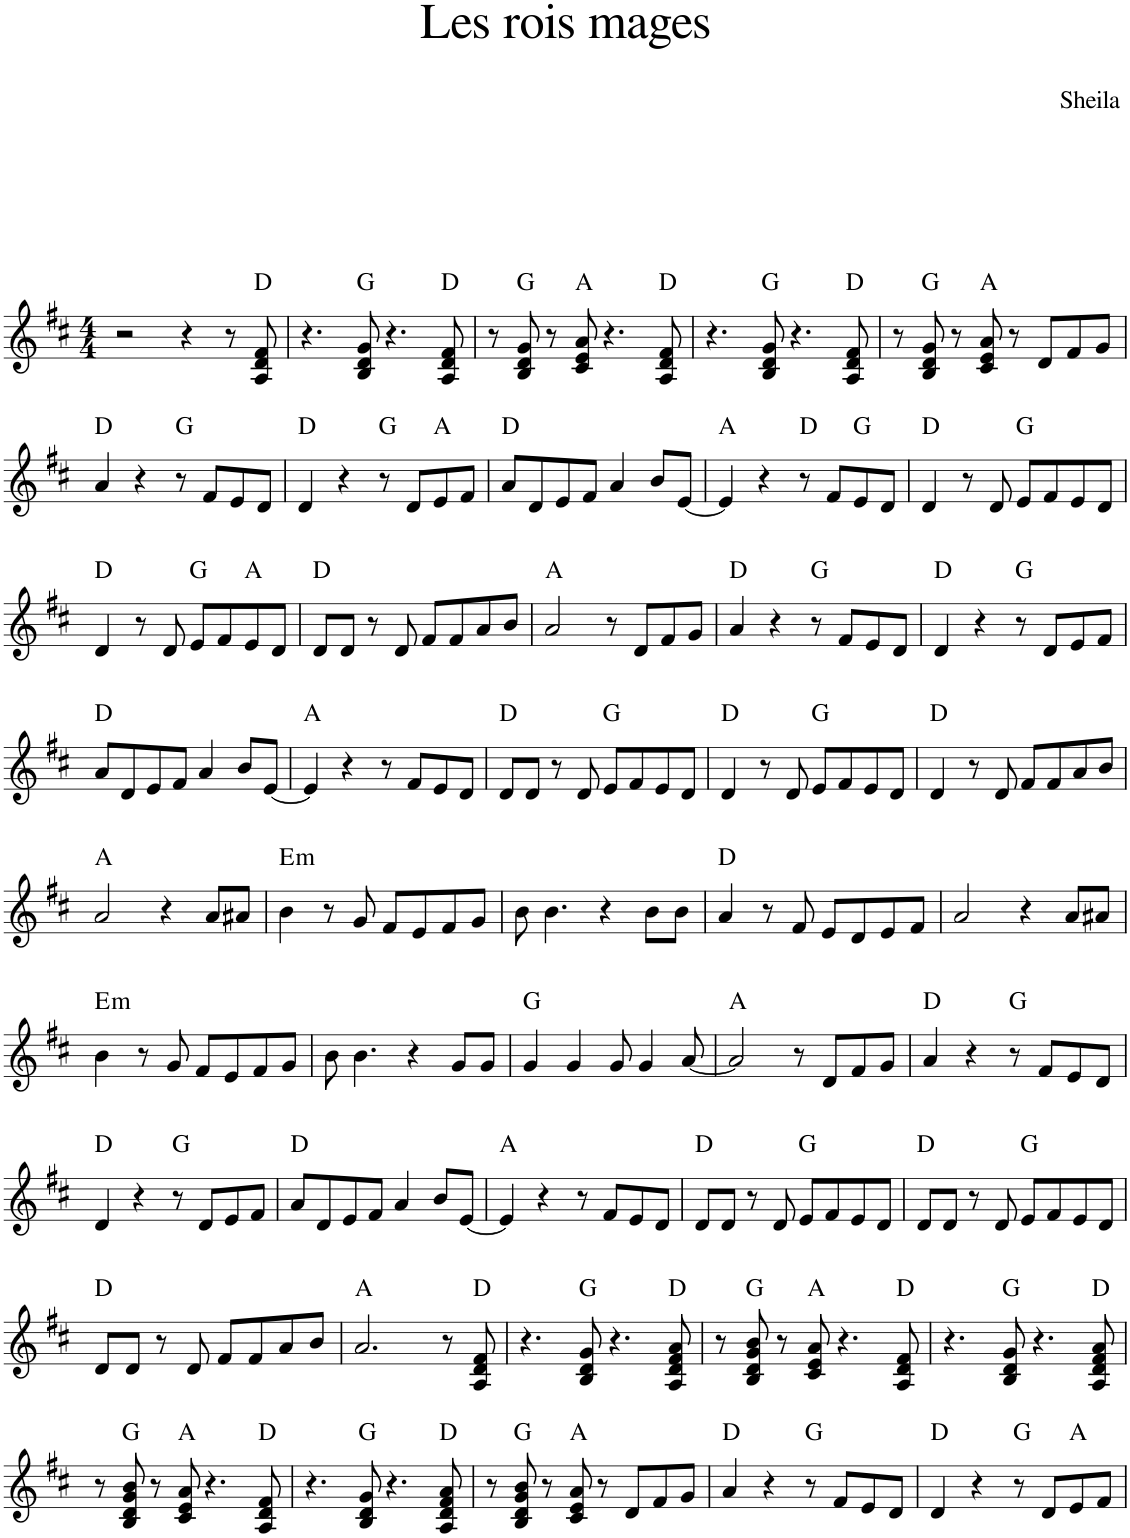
**kern	**harte
*part1	*part1
*staff1	*
*I"Piano	*
*I'Pno.	*
*clefG2	*
*k[f#c#]	*
*M4/4	*
=1	=1
2r	.
4r	.
8r	.
8A/ 8d/ 8f#/	D:maj
=2	=2
4.r	.
8B/ 8d/ 8g/	G:maj
4.r	.
8A/ 8d/ 8f#/	D:maj
=3	=3
8r	.
8B/ 8d/ 8g/	G:maj
8r	.
8c#/ 8e/ 8a/	A:maj
4.r	.
8A/ 8d/ 8f#/	D:maj
=4	=4
4.r	.
8B/ 8d/ 8g/	G:maj
4.r	.
8A/ 8d/ 8f#/	D:maj
=5	=5
8r	.
8B/ 8d/ 8g/	G:maj
8r	.
8c#/ 8e/ 8a/	A:maj
8r	.
8d/L	.
8f#/	.
8g/J	.
!!LO:LB:g=z
=6	=6
4a/	D:maj
4r	.
8r	G:maj
8f#/L	.
8e/	.
8d/J	.
=7	=7
4d/	D:maj
4r	.
8r	G:maj
8d/L	.
8e/	A:maj
8f#/J	.
=8	=8
8a/L	D:maj
8d/	.
8e/	.
8f#/J	.
4a/	.
8b/L	.
[8e/J	.
=9	=9
4e/]	A:maj
4r	.
8r	D:maj
8f#/L	.
8e/	G:maj
8d/J	.
=10	=10
4d/	D:maj
8r	.
8d/	.
8e/L	G:maj
8f#/	.
8e/	.
8d/J	.
!!LO:LB:g=z
=11	=11
4d/	D:maj
8r	.
8d/	.
8e/L	G:maj
8f#/	.
8e/	A:maj
8d/J	.
=12	=12
8d/L	D:maj
8d/J	.
8r	.
8d/	.
8f#/L	.
8f#/	.
8a/	.
8b/J	.
=13	=13
2a/	A:maj
8r	.
8d/L	.
8f#/	.
8g/J	.
=14	=14
4a/	D:maj
4r	.
8r	G:maj
8f#/L	.
8e/	.
8d/J	.
=15	=15
4d/	D:maj
4r	.
8r	G:maj
8d/L	.
8e/	.
8f#/J	.
!!LO:LB:g=z
=16	=16
8a/L	D:maj
8d/	.
8e/	.
8f#/J	.
4a/	.
8b/L	.
[8e/J	.
=17	=17
4e/]	A:maj
4r	.
8r	.
8f#/L	.
8e/	.
8d/J	.
=18	=18
8d/L	D:maj
8d/J	.
8r	.
8d/	.
8e/L	G:maj
8f#/	.
8e/	.
8d/J	.
=19	=19
4d/	D:maj
8r	.
8d/	.
8e/L	G:maj
8f#/	.
8e/	.
8d/J	.
=20	=20
4d/	D:maj
8r	.
8d/	.
8f#/L	.
8f#/	.
8a/	.
8b/J	.
!!LO:LB:g=z
=21	=21
2a/	A:maj
4r	.
8a/L	.
8a#X/J	.
=22	=22
!	!LO:H:kt=m
4b\	E:min
8r	.
8g/	.
8f#/L	.
8e/	.
8f#/	.
8g/J	.
=23	=23
8b\	.
4.b\	.
4r	.
8b\L	.
8b\J	.
=24	=24
4a/	D:maj
8r	.
8f#/	.
8e/L	.
8d/	.
8e/	.
8f#/J	.
=25	=25
2a/	.
4r	.
8a/L	.
8a#X/J	.
!!LO:LB:g=z
=26	=26
!	!LO:H:kt=m
4b\	E:min
8r	.
8g/	.
8f#/L	.
8e/	.
8f#/	.
8g/J	.
=27	=27
8b\	.
4.b\	.
4r	.
8g/L	.
8g/J	.
=28	=28
4g/	G:maj
4g/	.
8g/	.
4g/	.
[8a/	.
=29	=29
2a/]	A:maj
8r	.
8d/L	.
8f#/	.
8g/J	.
=30	=30
4a/	D:maj
4r	.
8r	G:maj
8f#/L	.
8e/	.
8d/J	.
!!LO:LB:g=z
=31	=31
4d/	D:maj
4r	.
8r	G:maj
8d/L	.
8e/	.
8f#/J	.
=32	=32
8a/L	D:maj
8d/	.
8e/	.
8f#/J	.
4a/	.
8b/L	.
[8e/J	.
=33	=33
4e/]	A:maj
4r	.
8r	.
8f#/L	.
8e/	.
8d/J	.
=34	=34
8d/L	D:maj
8d/J	.
8r	.
8d/	.
8e/L	G:maj
8f#/	.
8e/	.
8d/J	.
=35	=35
8d/L	D:maj
8d/J	.
8r	.
8d/	.
8e/L	G:maj
8f#/	.
8e/	.
8d/J	.
!!LO:LB:g=z
=36	=36
8d/L	D:maj
8d/J	.
8r	.
8d/	.
8f#/L	.
8f#/	.
8a/	.
8b/J	.
=37	=37
2.a/	A:maj
8r	.
8A/ 8d/ 8f#/	D:maj
=38	=38
4.r	.
8B/ 8d/ 8g/	G:maj
4.r	.
8A/ 8d/ 8f#/ 8a/	D:maj
=39	=39
8r	.
8B/ 8d/ 8g/ 8b/	G:maj
8r	.
8c#/ 8e/ 8a/	A:maj
4.r	.
8A/ 8d/ 8f#/	D:maj
=40	=40
4.r	.
8B/ 8d/ 8g/	G:maj
4.r	.
8A/ 8d/ 8f#/ 8a/	D:maj
!!LO:LB:g=z
=41	=41
8r	.
8B/ 8d/ 8g/ 8b/	G:maj
8r	.
8c#/ 8e/ 8a/	A:maj
4.r	.
8A/ 8d/ 8f#/	D:maj
=42	=42
4.r	.
8B/ 8d/ 8g/	G:maj
4.r	.
8A/ 8d/ 8f#/ 8a/	D:maj
=43	=43
8r	.
8B/ 8d/ 8g/ 8b/	G:maj
8r	.
8c#/ 8e/ 8a/	A:maj
8r	.
8d/L	.
8f#/	.
8g/J	.
=44	=44
4a/	D:maj
4r	.
8r	G:maj
8f#/L	.
8e/	.
8d/J	.
=45	=45
4d/	D:maj
4r	.
8r	G:maj
8d/L	.
8e/	A:maj
8f#/J	.
=	=
*-	*-
